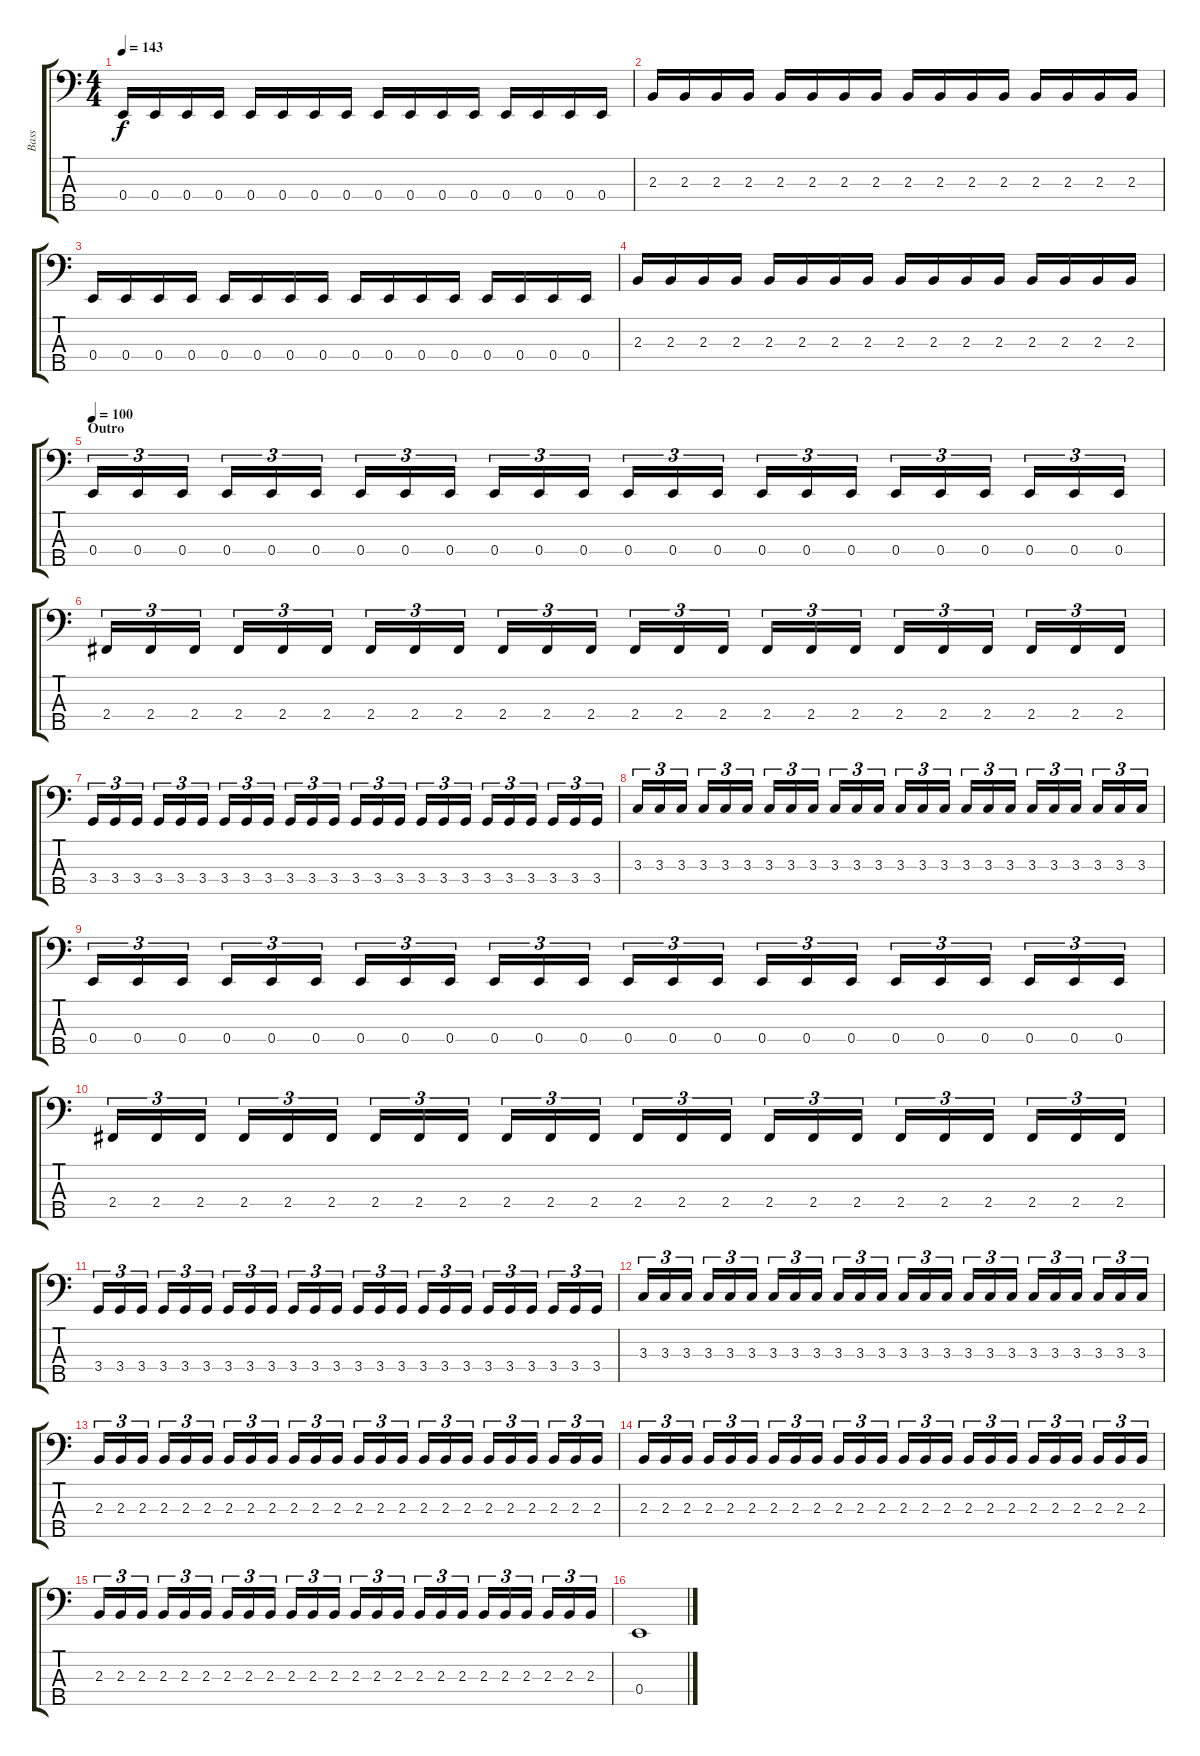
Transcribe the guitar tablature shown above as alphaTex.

\track ("Bass" "Bass") {instrument electricbassfinger}
\staff {score tabs}
\tuning (G2 D2 A1 E1 B0) {hide}
\ts (4 4)
\tempo 143
\clef f4
\ks c
0.4.16{dy f} 0.4.16 0.4.16 0.4.16 0.4.16 0.4.16 0.4.16 0.4.16 0.4.16 0.4.16 0.4.16 0.4.16 0.4.16 0.4.16 0.4.16 0.4.16 |
2.3.16 2.3.16 2.3.16 2.3.16 2.3.16 2.3.16 2.3.16 2.3.16 2.3.16 2.3.16 2.3.16 2.3.16 2.3.16 2.3.16 2.3.16 2.3.16 |
0.4.16 0.4.16 0.4.16 0.4.16 0.4.16 0.4.16 0.4.16 0.4.16 0.4.16 0.4.16 0.4.16 0.4.16 0.4.16 0.4.16 0.4.16 0.4.16 |
2.3.16 2.3.16 2.3.16 2.3.16 2.3.16 2.3.16 2.3.16 2.3.16 2.3.16 2.3.16 2.3.16 2.3.16 2.3.16 2.3.16 2.3.16 2.3.16 |
\section ("" "Outro")
\tempo 100
0.4.16{tu (3 2)} 0.4.16{tu (3 2)} 0.4.16{tu (3 2)} 0.4.16{tu (3 2)} 0.4.16{tu (3 2)} 0.4.16{tu (3 2)} 0.4.16{tu (3 2)} 0.4.16{tu (3 2)} 0.4.16{tu (3 2)} 0.4.16{tu (3 2)} 0.4.16{tu (3 2)} 0.4.16{tu (3 2)} 0.4.16{tu (3 2)} 0.4.16{tu (3 2)} 0.4.16{tu (3 2)} 0.4.16{tu (3 2)} 0.4.16{tu (3 2)} 0.4.16{tu (3 2)} 0.4.16{tu (3 2)} 0.4.16{tu (3 2)} 0.4.16{tu (3 2)} 0.4.16{tu (3 2)} 0.4.16{tu (3 2)} 0.4.16{tu (3 2)} |
2.4.16{tu (3 2)} 2.4.16{tu (3 2)} 2.4.16{tu (3 2)} 2.4.16{tu (3 2)} 2.4.16{tu (3 2)} 2.4.16{tu (3 2)} 2.4.16{tu (3 2)} 2.4.16{tu (3 2)} 2.4.16{tu (3 2)} 2.4.16{tu (3 2)} 2.4.16{tu (3 2)} 2.4.16{tu (3 2)} 2.4.16{tu (3 2)} 2.4.16{tu (3 2)} 2.4.16{tu (3 2)} 2.4.16{tu (3 2)} 2.4.16{tu (3 2)} 2.4.16{tu (3 2)} 2.4.16{tu (3 2)} 2.4.16{tu (3 2)} 2.4.16{tu (3 2)} 2.4.16{tu (3 2)} 2.4.16{tu (3 2)} 2.4.16{tu (3 2)} |
3.4.16{tu (3 2)} 3.4.16{tu (3 2)} 3.4.16{tu (3 2)} 3.4.16{tu (3 2)} 3.4.16{tu (3 2)} 3.4.16{tu (3 2)} 3.4.16{tu (3 2)} 3.4.16{tu (3 2)} 3.4.16{tu (3 2)} 3.4.16{tu (3 2)} 3.4.16{tu (3 2)} 3.4.16{tu (3 2)} 3.4.16{tu (3 2)} 3.4.16{tu (3 2)} 3.4.16{tu (3 2)} 3.4.16{tu (3 2)} 3.4.16{tu (3 2)} 3.4.16{tu (3 2)} 3.4.16{tu (3 2)} 3.4.16{tu (3 2)} 3.4.16{tu (3 2)} 3.4.16{tu (3 2)} 3.4.16{tu (3 2)} 3.4.16{tu (3 2)} |
3.3.16{tu (3 2)} 3.3.16{tu (3 2)} 3.3.16{tu (3 2)} 3.3.16{tu (3 2)} 3.3.16{tu (3 2)} 3.3.16{tu (3 2)} 3.3.16{tu (3 2)} 3.3.16{tu (3 2)} 3.3.16{tu (3 2)} 3.3.16{tu (3 2)} 3.3.16{tu (3 2)} 3.3.16{tu (3 2)} 3.3.16{tu (3 2)} 3.3.16{tu (3 2)} 3.3.16{tu (3 2)} 3.3.16{tu (3 2)} 3.3.16{tu (3 2)} 3.3.16{tu (3 2)} 3.3.16{tu (3 2)} 3.3.16{tu (3 2)} 3.3.16{tu (3 2)} 3.3.16{tu (3 2)} 3.3.16{tu (3 2)} 3.3.16{tu (3 2)} |
0.4.16{tu (3 2)} 0.4.16{tu (3 2)} 0.4.16{tu (3 2)} 0.4.16{tu (3 2)} 0.4.16{tu (3 2)} 0.4.16{tu (3 2)} 0.4.16{tu (3 2)} 0.4.16{tu (3 2)} 0.4.16{tu (3 2)} 0.4.16{tu (3 2)} 0.4.16{tu (3 2)} 0.4.16{tu (3 2)} 0.4.16{tu (3 2)} 0.4.16{tu (3 2)} 0.4.16{tu (3 2)} 0.4.16{tu (3 2)} 0.4.16{tu (3 2)} 0.4.16{tu (3 2)} 0.4.16{tu (3 2)} 0.4.16{tu (3 2)} 0.4.16{tu (3 2)} 0.4.16{tu (3 2)} 0.4.16{tu (3 2)} 0.4.16{tu (3 2)} |
2.4.16{tu (3 2)} 2.4.16{tu (3 2)} 2.4.16{tu (3 2)} 2.4.16{tu (3 2)} 2.4.16{tu (3 2)} 2.4.16{tu (3 2)} 2.4.16{tu (3 2)} 2.4.16{tu (3 2)} 2.4.16{tu (3 2)} 2.4.16{tu (3 2)} 2.4.16{tu (3 2)} 2.4.16{tu (3 2)} 2.4.16{tu (3 2)} 2.4.16{tu (3 2)} 2.4.16{tu (3 2)} 2.4.16{tu (3 2)} 2.4.16{tu (3 2)} 2.4.16{tu (3 2)} 2.4.16{tu (3 2)} 2.4.16{tu (3 2)} 2.4.16{tu (3 2)} 2.4.16{tu (3 2)} 2.4.16{tu (3 2)} 2.4.16{tu (3 2)} |
3.4.16{tu (3 2)} 3.4.16{tu (3 2)} 3.4.16{tu (3 2)} 3.4.16{tu (3 2)} 3.4.16{tu (3 2)} 3.4.16{tu (3 2)} 3.4.16{tu (3 2)} 3.4.16{tu (3 2)} 3.4.16{tu (3 2)} 3.4.16{tu (3 2)} 3.4.16{tu (3 2)} 3.4.16{tu (3 2)} 3.4.16{tu (3 2)} 3.4.16{tu (3 2)} 3.4.16{tu (3 2)} 3.4.16{tu (3 2)} 3.4.16{tu (3 2)} 3.4.16{tu (3 2)} 3.4.16{tu (3 2)} 3.4.16{tu (3 2)} 3.4.16{tu (3 2)} 3.4.16{tu (3 2)} 3.4.16{tu (3 2)} 3.4.16{tu (3 2)} |
3.3.16{tu (3 2)} 3.3.16{tu (3 2)} 3.3.16{tu (3 2)} 3.3.16{tu (3 2)} 3.3.16{tu (3 2)} 3.3.16{tu (3 2)} 3.3.16{tu (3 2)} 3.3.16{tu (3 2)} 3.3.16{tu (3 2)} 3.3.16{tu (3 2)} 3.3.16{tu (3 2)} 3.3.16{tu (3 2)} 3.3.16{tu (3 2)} 3.3.16{tu (3 2)} 3.3.16{tu (3 2)} 3.3.16{tu (3 2)} 3.3.16{tu (3 2)} 3.3.16{tu (3 2)} 3.3.16{tu (3 2)} 3.3.16{tu (3 2)} 3.3.16{tu (3 2)} 3.3.16{tu (3 2)} 3.3.16{tu (3 2)} 3.3.16{tu (3 2)} |
2.3.16{tu (3 2)} 2.3.16{tu (3 2)} 2.3.16{tu (3 2)} 2.3.16{tu (3 2)} 2.3.16{tu (3 2)} 2.3.16{tu (3 2)} 2.3.16{tu (3 2)} 2.3.16{tu (3 2)} 2.3.16{tu (3 2)} 2.3.16{tu (3 2)} 2.3.16{tu (3 2)} 2.3.16{tu (3 2)} 2.3.16{tu (3 2)} 2.3.16{tu (3 2)} 2.3.16{tu (3 2)} 2.3.16{tu (3 2)} 2.3.16{tu (3 2)} 2.3.16{tu (3 2)} 2.3.16{tu (3 2)} 2.3.16{tu (3 2)} 2.3.16{tu (3 2)} 2.3.16{tu (3 2)} 2.3.16{tu (3 2)} 2.3.16{tu (3 2)} |
2.3.16{tu (3 2)} 2.3.16{tu (3 2)} 2.3.16{tu (3 2)} 2.3.16{tu (3 2)} 2.3.16{tu (3 2)} 2.3.16{tu (3 2)} 2.3.16{tu (3 2)} 2.3.16{tu (3 2)} 2.3.16{tu (3 2)} 2.3.16{tu (3 2)} 2.3.16{tu (3 2)} 2.3.16{tu (3 2)} 2.3.16{tu (3 2)} 2.3.16{tu (3 2)} 2.3.16{tu (3 2)} 2.3.16{tu (3 2)} 2.3.16{tu (3 2)} 2.3.16{tu (3 2)} 2.3.16{tu (3 2)} 2.3.16{tu (3 2)} 2.3.16{tu (3 2)} 2.3.16{tu (3 2)} 2.3.16{tu (3 2)} 2.3.16{tu (3 2)} |
2.3.16{tu (3 2)} 2.3.16{tu (3 2)} 2.3.16{tu (3 2)} 2.3.16{tu (3 2)} 2.3.16{tu (3 2)} 2.3.16{tu (3 2)} 2.3.16{tu (3 2)} 2.3.16{tu (3 2)} 2.3.16{tu (3 2)} 2.3.16{tu (3 2)} 2.3.16{tu (3 2)} 2.3.16{tu (3 2)} 2.3.16{tu (3 2)} 2.3.16{tu (3 2)} 2.3.16{tu (3 2)} 2.3.16{tu (3 2)} 2.3.16{tu (3 2)} 2.3.16{tu (3 2)} 2.3.16{tu (3 2)} 2.3.16{tu (3 2)} 2.3.16{tu (3 2)} 2.3.16{tu (3 2)} 2.3.16{tu (3 2)} 2.3.16{tu (3 2)} |
0.4.1
